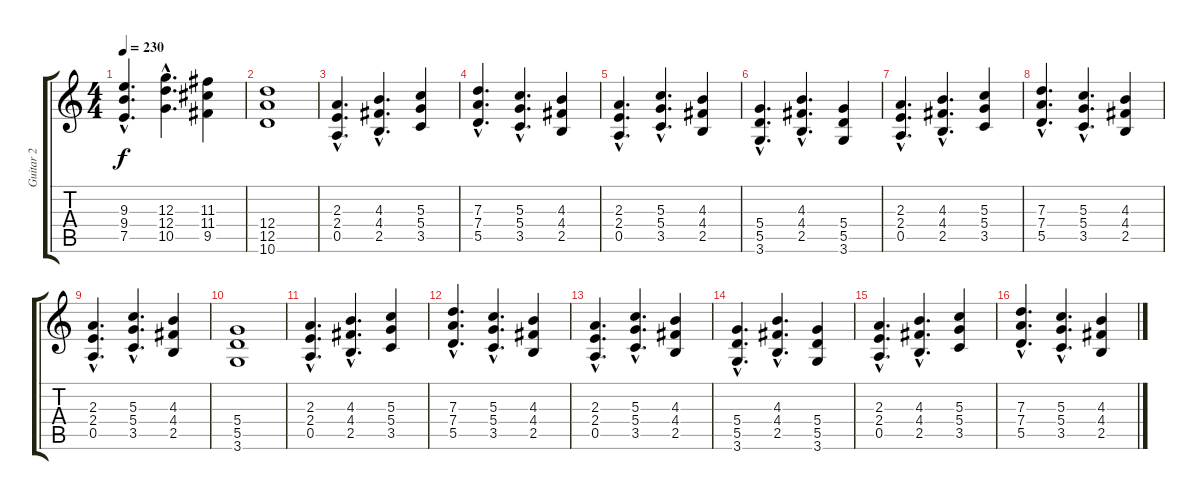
\track ("Guitar 2" "Guitar 2") {instrument distortionguitar}
\staff {score tabs}
\tuning (E4 B3 G3 D3 A2 E2) {hide}
\ts (4 4)
\tempo 230
\clef g2
\ks c
(9.3{hac} 9.4{hac} 7.5{hac}).4{d dy f} (12.3{hac} 12.4{hac} 10.5{hac}).4{d} (11.3 11.4 9.5).4 |
(12.4 12.5 10.6).1 |
(2.3{hac} 2.4{hac} 0.5{hac}).4{d} (4.3{hac} 4.4{hac} 2.5{hac}).4{d} (5.3 5.4 3.5).4 |
(7.3{hac} 7.4{hac} 5.5{hac}).4{d} (5.3{hac} 5.4{hac} 3.5{hac}).4{d} (4.3 4.4 2.5).4 |
(2.3{hac} 2.4{hac} 0.5{hac}).4{d} (5.3{hac} 5.4{hac} 3.5{hac}).4{d} (4.3 4.4 2.5).4 |
(5.4{hac} 5.5{hac} 3.6{hac}).4{d} (4.3{hac} 4.4{hac} 2.5{hac}).4{d} (5.4 5.5 3.6).4 |
(2.3{hac} 2.4{hac} 0.5{hac}).4{d} (4.3{hac} 4.4{hac} 2.5{hac}).4{d} (5.3 5.4 3.5).4 |
(7.3{hac} 7.4{hac} 5.5{hac}).4{d} (5.3{hac} 5.4{hac} 3.5{hac}).4{d} (4.3 4.4 2.5).4 |
(2.3{hac} 2.4{hac} 0.5{hac}).4{d} (5.3{hac} 5.4{hac} 3.5{hac}).4{d} (4.3 4.4 2.5).4 |
(5.4 5.5 3.6).1 |
(2.3{hac} 2.4{hac} 0.5{hac}).4{d} (4.3{hac} 4.4{hac} 2.5{hac}).4{d} (5.3 5.4 3.5).4 |
(7.3{hac} 7.4{hac} 5.5{hac}).4{d} (5.3{hac} 5.4{hac} 3.5{hac}).4{d} (4.3 4.4 2.5).4 |
(2.3{hac} 2.4{hac} 0.5{hac}).4{d} (5.3{hac} 5.4{hac} 3.5{hac}).4{d} (4.3 4.4 2.5).4 |
(5.4{hac} 5.5{hac} 3.6{hac}).4{d} (4.3{hac} 4.4{hac} 2.5{hac}).4{d} (5.4 5.5 3.6).4 |
(2.3{hac} 2.4{hac} 0.5{hac}).4{d} (4.3{hac} 4.4{hac} 2.5{hac}).4{d} (5.3 5.4 3.5).4 |
(7.3{hac} 7.4{hac} 5.5{hac}).4{d} (5.3{hac} 5.4{hac} 3.5{hac}).4{d} (4.3 4.4 2.5).4
